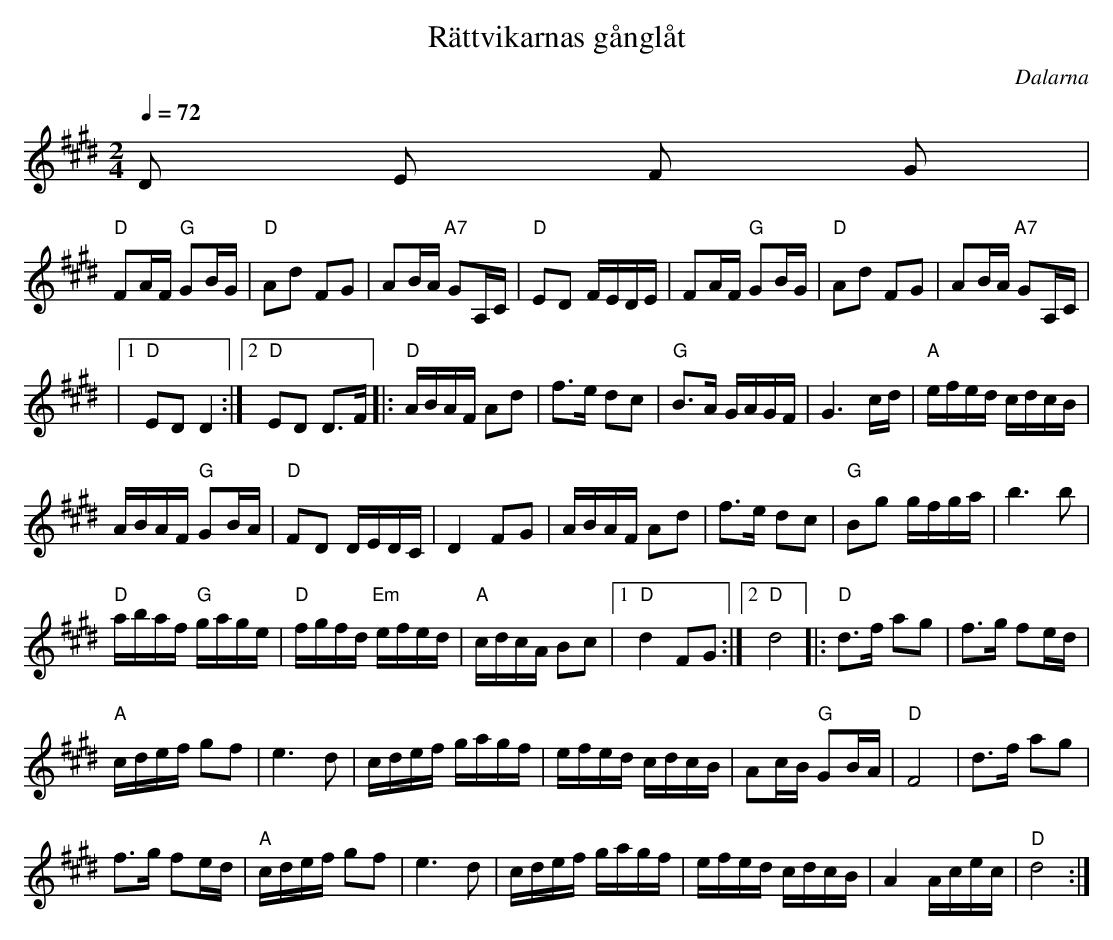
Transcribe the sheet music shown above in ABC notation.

X:1
T: Rättvikarnas gånglåt
O: Dalarna
Q: 1/4=72
M: 2/4
L: 1/8
K: D
[V:clt clef=treble transpose=-2][K:E]D E F G|
"D"FA/F/ "G"GB/G/ | "D"Ad FG | AB/A/ "A7"GA,/C/ | "D"ED F/E/D/E/ | FA/F/ "G"GB/G/ | "D"Ad FG | AB/A/ "A7"GA,/C/ |
|1 "D"ED D2 :|2 "D"ED D>F |: "D"A/B/A/F/ Ad | f>e dc | "G"B>A G/A/G/F/ | G3 c/d/ | "A"e/f/e/d/ c/d/c/B/ |
A/B/A/F/ "G"GB/A/ | "D"FD D/E/D/C/ | D2 FG | A/B/A/F/ Ad | f>e dc | "G"Bg g/f/g/a/ | b3 b |
"D"a/b/a/f/ "G"g/a/g/e/ | "D"f/g/f/d/ "Em"e/f/e/d/ | "A"c/d/c/A/ Bc |1 "D"d2 FG :|2 "D"d4 |: "D"d>f ag | f>g fe/d/ |
"A"c/d/e/f/ gf | e3 d | c/d/e/f/ g/a/g/f/ | e/f/e/d/ c/d/c/B/ | Ac/B/ "G"GB/A/ | "D"F4 | d>f ag |
f>g fe/d/ | "A"c/d/e/f/ gf | e3 d | c/d/e/f/ g/a/g/f/ | e/f/e/d/ c/d/c/B/ | A2 A/c/e/c/ | "D"d4 :|]
